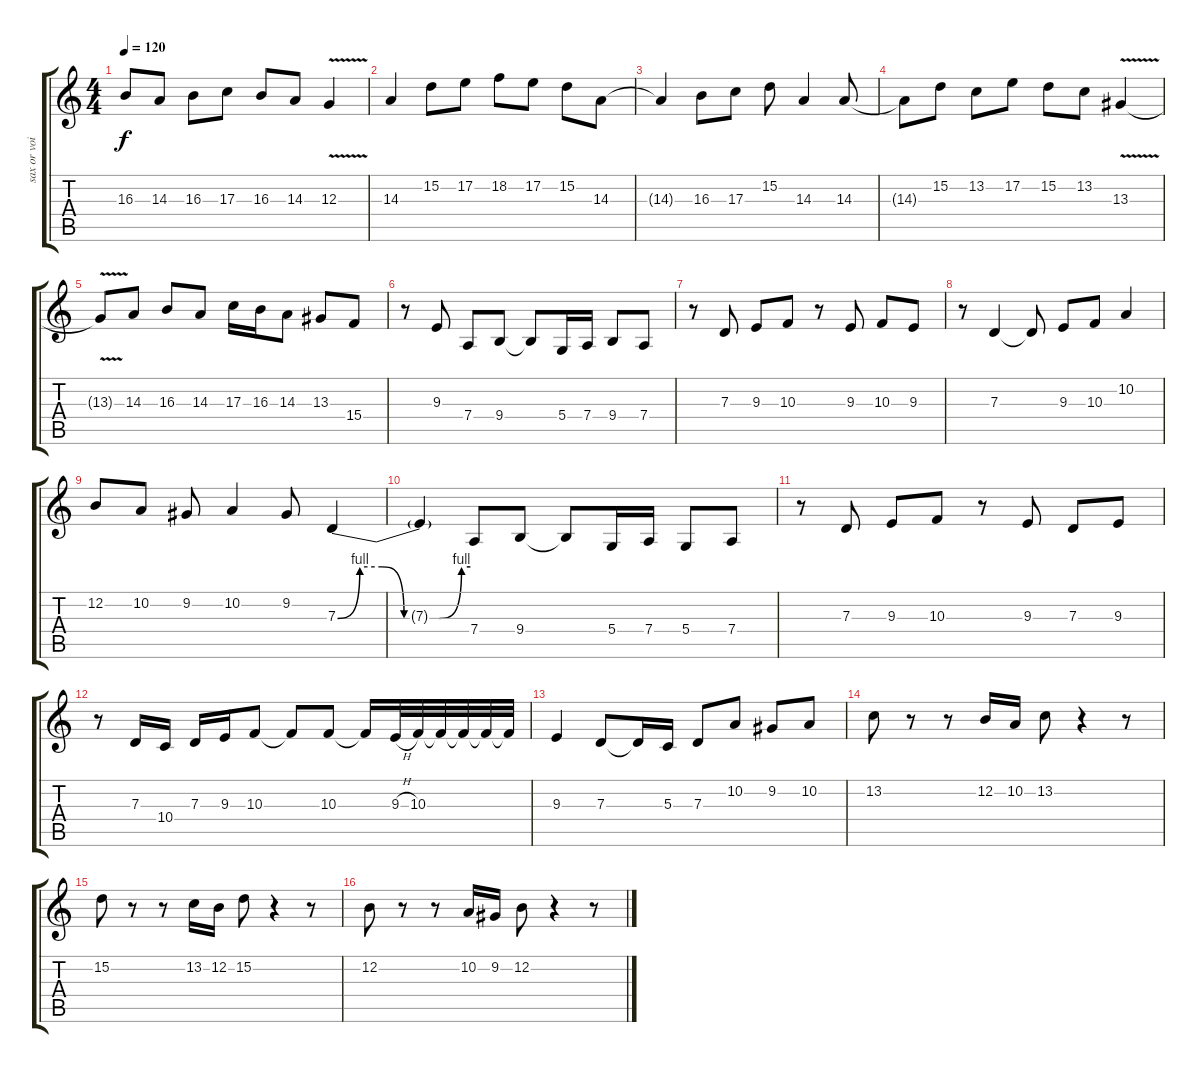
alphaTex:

\track ("sax or voice" "sax or voi") {instrument baritonesax}
\staff {score tabs}
\tuning (E4 B3 G3 D3 A2 E2) {hide}
\ts (4 4)
\tempo 120
\clef g2
\ks c
16.3{t}.8{dy f} 14.3.8 16.3.8 17.3.8 16.3.8 14.3.8 12.3{v}.4 |
14.3.4 15.2.8 17.2.8 18.2.8 17.2.8 15.2.8 14.3.8 |
14.3{t}.4 16.3.8 17.3.8 15.2.8 14.3.4 14.3.8 |
14.3{t}.8 15.2.8 13.2.8 17.2.8 15.2.8 13.2.8 13.3{v}.4 |
13.3{t}.8 14.3.8 16.3.8 14.3.8 17.3.16 16.3.16 14.3.8 13.3.8 15.4.8 |
r.8 9.3.8 7.4.8 9.4.8 9.4{t}.8 5.4.16 7.4.16 9.4.8 7.4.8 |
r.8 7.3.8 9.3.8 10.3.8 r.8 9.3.8 10.3.8 9.3.8 |
r.8 7.3.4 7.3{t}.8 9.3.8 10.3.8 10.2.4 |
12.2.8 10.2.8 9.2.8 10.2.4 9.2.8 7.3{be (custom 0 0 10 4 20 4 30 0 40 0 46 0 56 4 60 4)}.4 |
7.3{t}.4 7.4.8 9.4.8 9.4{t}.8 5.4.16 7.4.16 5.4.8 7.4.8 |
r.8 7.3.8 9.3.8 10.3.8 r.8 9.3.8 7.3.8 9.3.8 |
r.8 7.3.16 10.4.16 7.3.16 9.3.16 10.3.8 10.3{t}.8 10.3.8 10.3{t}.16 9.3{h}.32 10.3.32 10.3{t}.32 10.3{t}.32 10.3{t}.32 10.3{t}.32 |
9.3.4 7.3.8 7.3{t}.16 5.3.16 7.3.8 10.2.8 9.2.8 10.2.8 |
13.2.8 r.8 r.8 12.2.16 10.2.16 13.2.8 r.4 r.8 |
15.2.8 r.8 r.8 13.2.16 12.2.16 15.2.8 r.4 r.8 |
12.2.8 r.8 r.8 10.2.16 9.2.16 12.2.8 r.4 r.8
